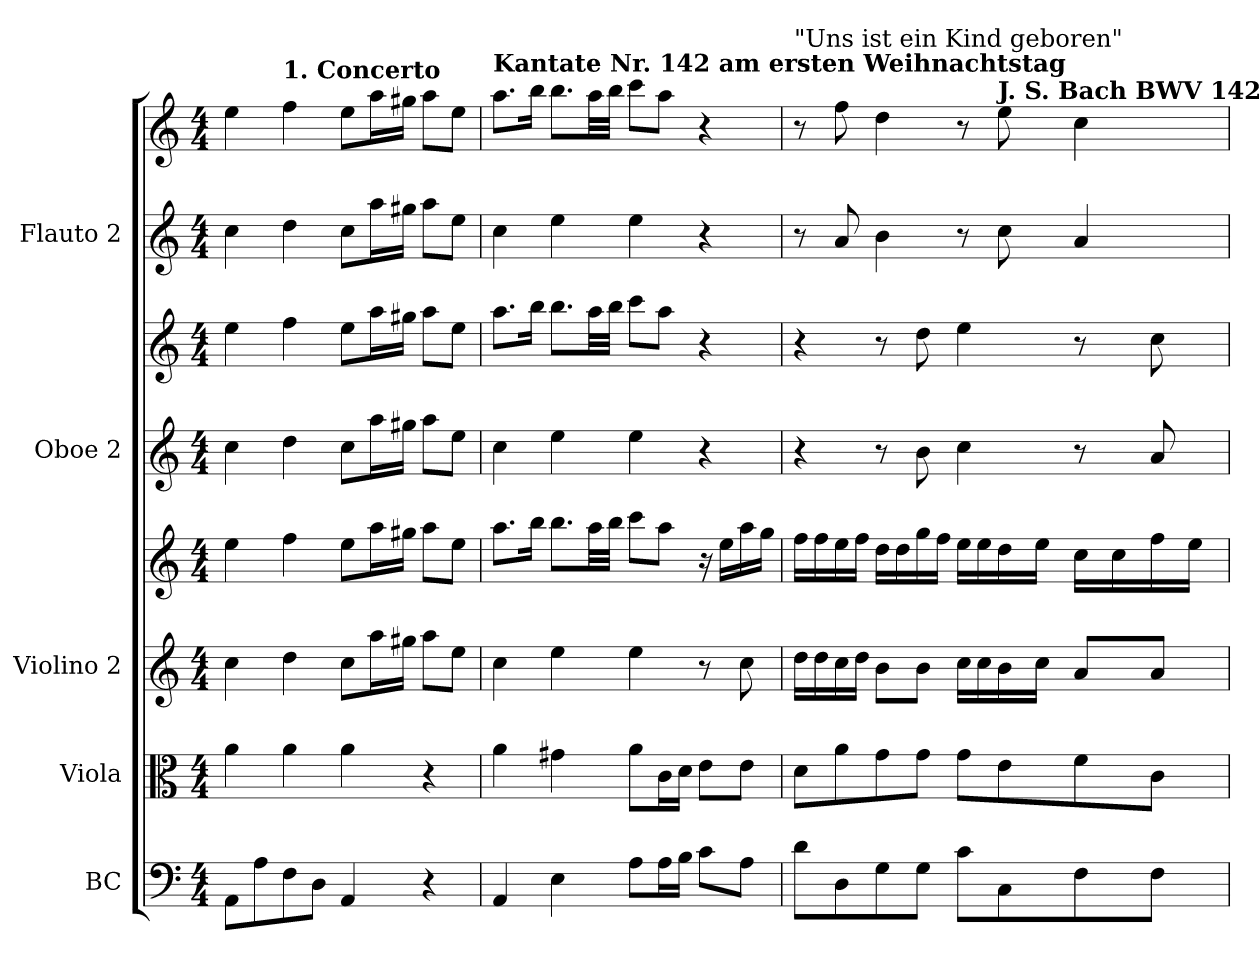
**kern	**kern	**kern	**kern	**kern	**kern	**kern	**kern
*part5	*part4	*part3	*part3	*part2	*part2	*part1	*part1
*staff8	*staff7	*staff6	*staff5	*staff4	*staff3	*staff2	*staff1
*I"BC	*I"Viola	*I"Violino 2	*	*I"Oboe 2	*	*I"Flauto 2	*
*I'BC	*I'Vla	*I'Vl.2	*	*I'Ob.2	*	*I'Fl.2	*
*clefF4	*clefC3	*clefG2	*clefG2	*clefG2	*clefG2	*clefG2	*clefG2
*k[]	*k[]	*k[]	*k[]	*k[]	*k[]	*k[]	*k[]
*M4/4	*M4/4	*M4/4	*M4/4	*M4/4	*M4/4	*M4/4	*M4/4
=1	=1	=1	=1	=1	=1	=1	=1
8AA\L	4a\	4cc\	4ee\	4cc\	4ee\	4cc\	4ee\
8A\	.	.	.	.	.	.	.
!	!	!	!	!	!	!	!LO:TX:a:B:t=1. Concerto
8F\	4a\	4dd\	4ff\	4dd\	4ff\	4dd\	4ff\
8D\J	.	.	.	.	.	.	.
4AA/	4a\	8cc\L	8ee\L	8cc\L	8ee\L	8cc\L	8ee\L
.	.	16aa\L	16aa\L	16aa\L	16aa\L	16aa\L	16aa\L
.	.	16gg#X\JJ	16gg#X\JJ	16gg#X\JJ	16gg#X\JJ	16gg#X\JJ	16gg#X\JJ
4r	4r	8aa\L	8aa\L	8aa\L	8aa\L	8aa\L	8aa\L
.	.	8ee\J	8ee\J	8ee\J	8ee\J	8ee\J	8ee\J
=2	=2	=2	=2	=2	=2	=2	=2
!	!	!	!	!	!	!	!LO:TX:a:B:t=Kantate Nr. 142 am ersten Weihnachtstag
4AA/	4a\	4cc\	8.aa\L	4cc\	8.aa\L	4cc\	8.aa\L
.	.	.	16bb\Jk	.	16bb\Jk	.	16bb\Jk
4E\	4g#X\	4ee\	8.bb\L	4ee\	8.bb\L	4ee\	8.bb\L
.	.	.	32aa\LL	.	32aa\LL	.	32aa\LL
.	.	.	32bb\JJJ	.	32bb\JJJ	.	32bb\JJJ
8A\L	8a\L	4ee\	8ccc\L	4ee\	8ccc\L	4ee\	8ccc\L
16A\L	16c\L	.	8aa\J	.	8aa\J	.	8aa\J
16B\JJ	16d\JJ	.	.	.	.	.	.
8c\L	8e\L	8r	16r	4r	4r	4r	4r
.	.	.	16ee\LL	.	.	.	.
8A\J	8e\J	8cc\	16aa\	.	.	.	.
.	.	.	16gg\JJ	.	.	.	.
!!LO:LB:g=z
=3	=3	=3	=3	=3	=3	=3	=3
!	!	!	!	!	!	!	!LO:TX:a:t="Uns ist ein Kind geboren"
8d\L	8d\L	16dd\LL	16ff\LL	4r	4r	8r	8r
.	.	16dd\	16ff\	.	.	.	.
8D\	8a\	16cc\	16ee\	.	.	8a/	8ff\
.	.	16dd\JJ	16ff\JJ	.	.	.	.
8G\	8g\	8b\L	16dd\LL	8r	8r	4b\	4dd\
.	.	.	16dd\	.	.	.	.
8G\J	8g\J	8b\J	16gg\	8b\	8dd\	.	.
.	.	.	16ff\JJ	.	.	.	.
8c\L	8g\L	16cc\LL	16ee\LL	4cc\	4ee\	8r	8r
.	.	16cc\	16ee\	.	.	.	.
!	!	!	!	!	!	!	!LO:TX:a:B:t=J. S. Bach BWV 142
8C\	8e\	16b\	16dd\	.	.	8cc\	8ee\
.	.	16cc\JJ	16ee\JJ	.	.	.	.
8F\	8f\	8a/L	16cc\LL	8r	8r	4a/	4cc\
.	.	.	16cc\	.	.	.	.
8F\J	8c\J	8a/J	16ff\	8a/	8cc\	.	.
.	.	.	16ee\JJ	.	.	.	.
=	=	=	=	=	=	=	=
*-	*-	*-	*-	*-	*-	*-	*-
